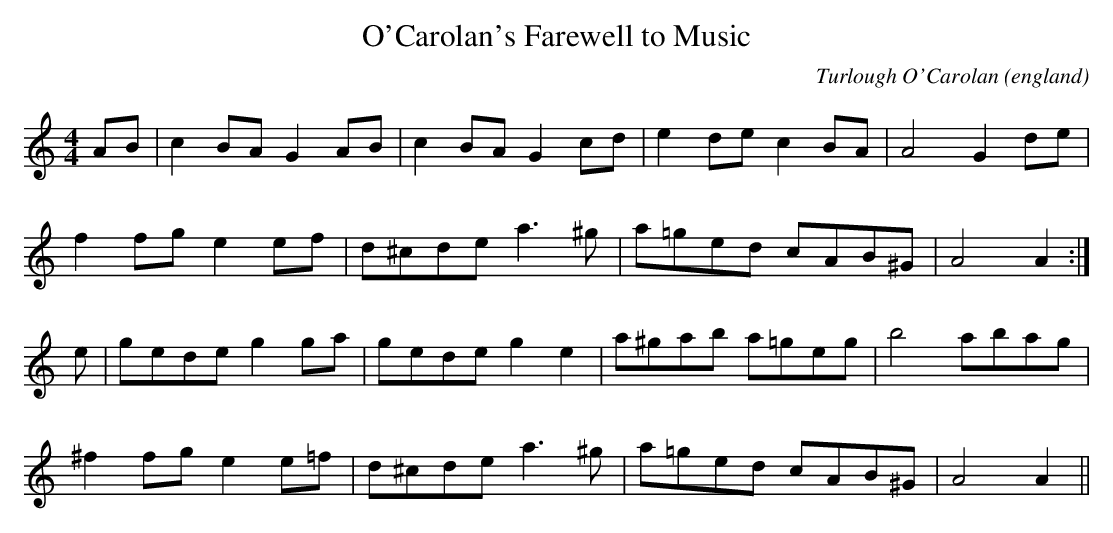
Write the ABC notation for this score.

X:1
T:O'Carolan's Farewell to Music
O:england
M:4/4
L:1/8
C:Turlough O'Carolan
K:AMin
AB|c2 BA G2 AB|c2 BA G2 cd|e2 de c2 BA|A4 G2 de|
f2 fg e2 ef|d^cde a3^g|a=ged cAB^G|A4 A2:|
e|gede g2 ga|gede g2 e2|a^gab a=geg|b4 abag|
^f2 fg e2 e=f|d^cde a3^g|a=ged cAB^G|A4 A2||
